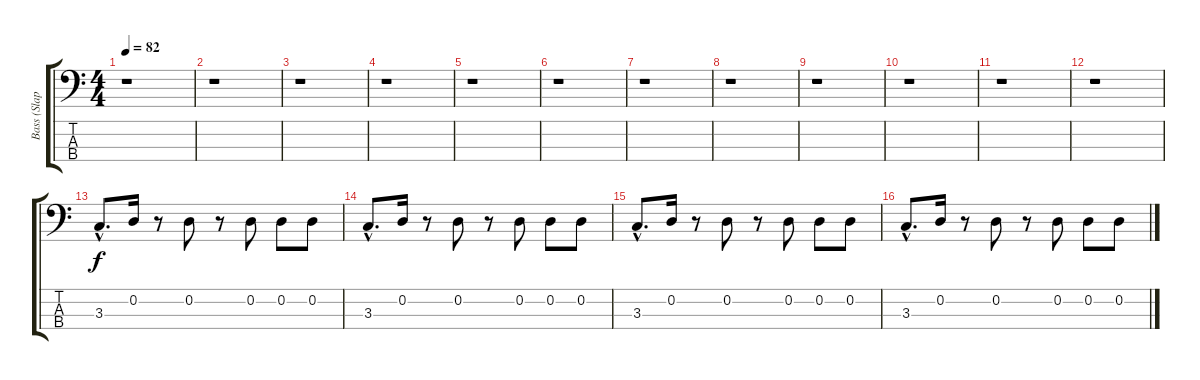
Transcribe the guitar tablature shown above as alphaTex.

\track ("Bass (Slap)" "Bass (Slap") {instrument slapbass1}
\staff {score tabs}
\tuning (G2 D2 A1 E1) {hide}
\ts (4 4)
\tempo 82
\clef f4
\ks c
r.1{dy f} |
r.1 |
r.1 |
r.1 |
r.1 |
r.1 |
r.1 |
r.1 |
r.1 |
r.1 |
r.1 |
r.1 |
3.3{hac}.8{d volume 16 balance 8} 0.2.16 r.8 0.2.8 r.8 0.2.8 0.2.8 0.2.8 |
3.3{hac}.8{d} 0.2.16 r.8 0.2.8 r.8 0.2.8 0.2.8 0.2.8 |
3.3{hac}.8{d} 0.2.16 r.8 0.2.8 r.8 0.2.8 0.2.8 0.2.8 |
3.3{hac}.8{d} 0.2.16 r.8 0.2.8 r.8 0.2.8 0.2.8 0.2.8
